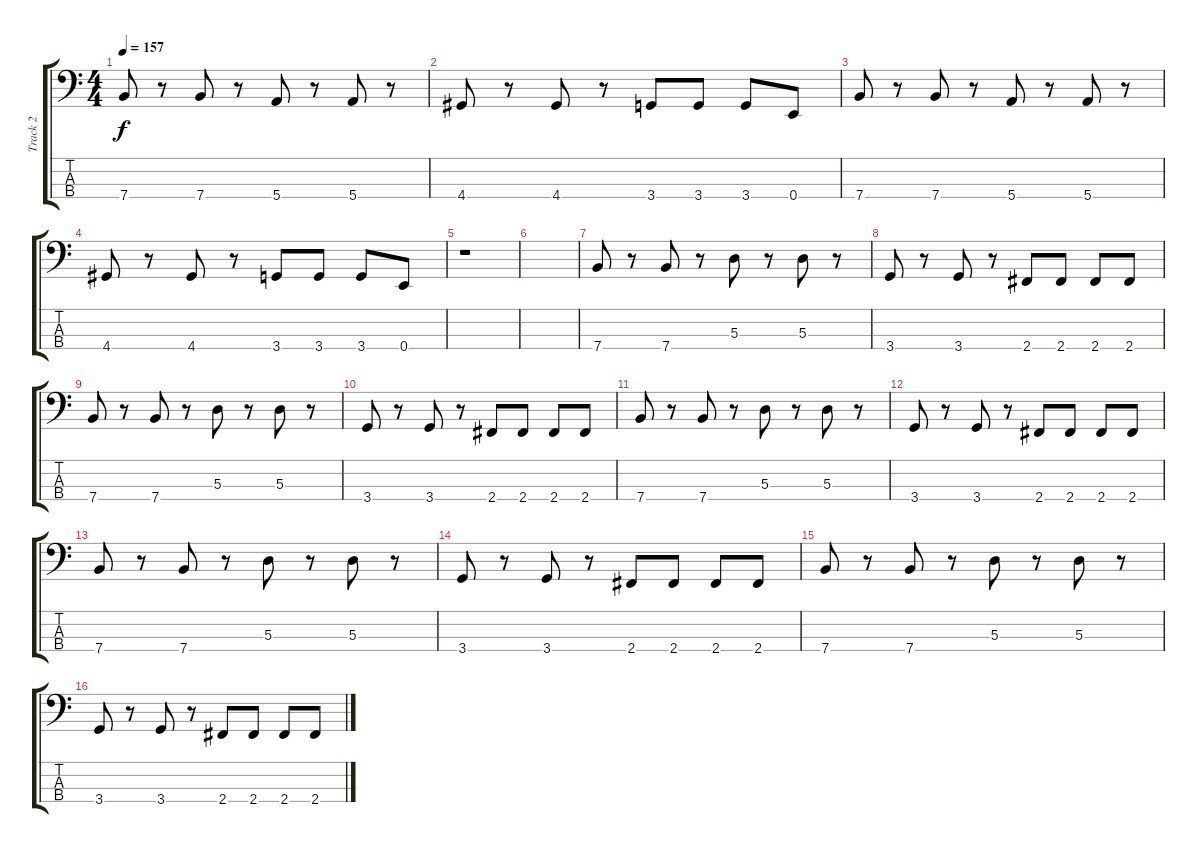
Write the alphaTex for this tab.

\track ("Track 2" "Track 2") {instrument electricbasspick}
\staff {score tabs}
\tuning (G2 D2 A1 E1) {hide}
\ts (4 4)
\tempo 157
\clef f4
\ks c
7.4.8{dy f} r.8 7.4.8 r.8 5.4.8 r.8 5.4.8 r.8 |
4.4.8 r.8 4.4.8 r.8 3.4.8 3.4.8 3.4.8 0.4.8 |
7.4.8 r.8 7.4.8 r.8 5.4.8 r.8 5.4.8 r.8 |
4.4.8 r.8 4.4.8 r.8 3.4.8 3.4.8 3.4.8 0.4.8 |
r.1 |
|
7.4.8 r.8 7.4.8 r.8 5.3.8 r.8 5.3.8 r.8 |
3.4.8 r.8 3.4.8 r.8 2.4.8 2.4.8 2.4.8 2.4.8 |
7.4.8 r.8 7.4.8 r.8 5.3.8 r.8 5.3.8 r.8 |
3.4.8 r.8 3.4.8 r.8 2.4.8 2.4.8 2.4.8 2.4.8 |
7.4.8 r.8 7.4.8 r.8 5.3.8 r.8 5.3.8 r.8 |
3.4.8 r.8 3.4.8 r.8 2.4.8 2.4.8 2.4.8 2.4.8 |
7.4.8 r.8 7.4.8 r.8 5.3.8 r.8 5.3.8 r.8 |
3.4.8 r.8 3.4.8 r.8 2.4.8 2.4.8 2.4.8 2.4.8 |
7.4.8 r.8 7.4.8 r.8 5.3.8 r.8 5.3.8 r.8 |
3.4.8 r.8 3.4.8 r.8 2.4.8 2.4.8 2.4.8 2.4.8
